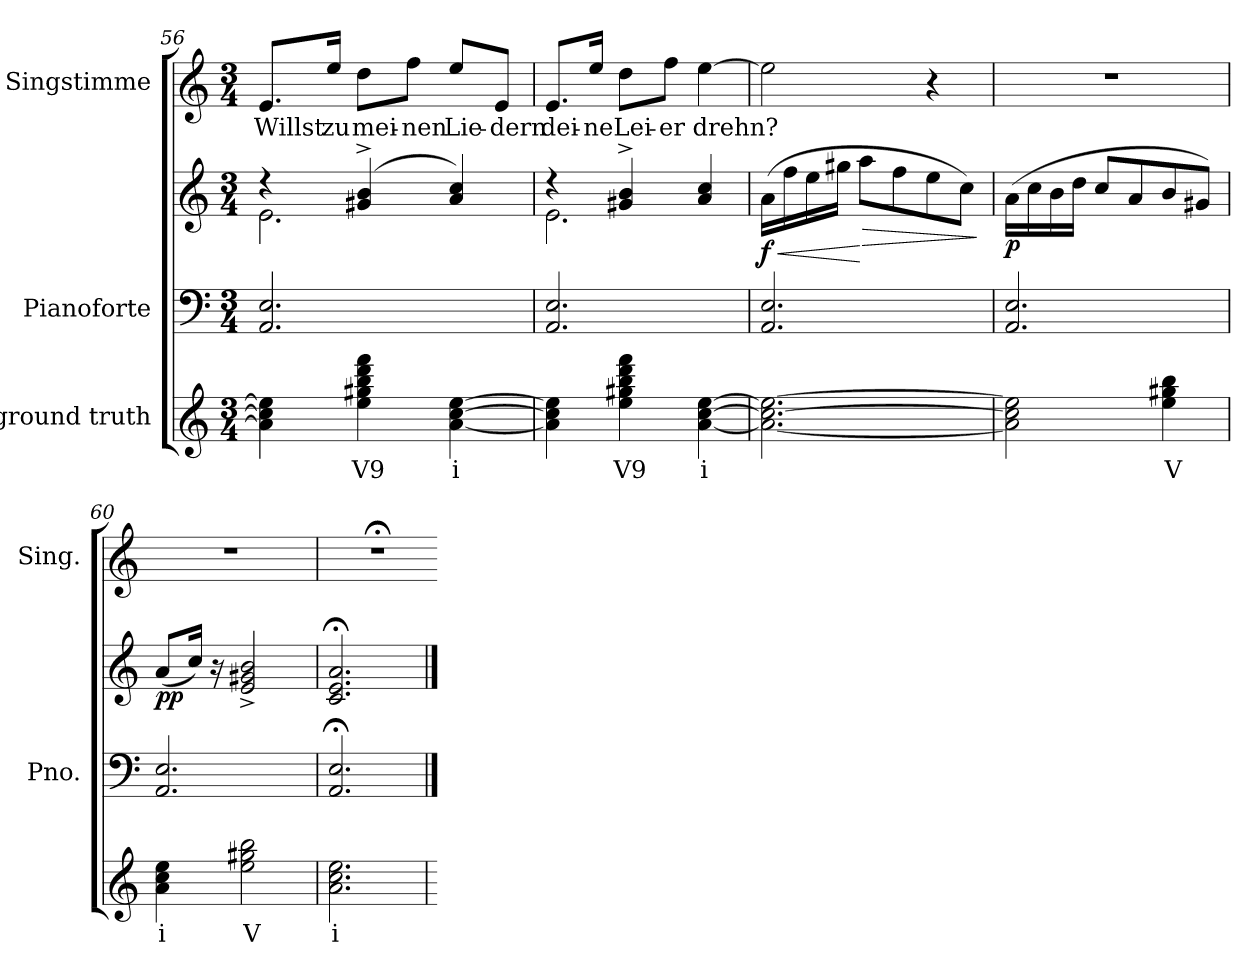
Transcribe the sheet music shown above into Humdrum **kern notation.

**kern	**text	**kern	**kern	**dynam	**kern	**text
*part3	*part3	*part2	*part2	*part2	*part1	*part1
*staff4	*staff4	*staff3	*staff2	*staff2/3	*staff1	*staff1
*I"ground truth	*	*I"Pianoforte	*	*	*I"Singstimme	*
*	*	*I'Pno.	*	*	*I'Sing.	*
*	*	*clefF4	*clefG2	*	*clefG2	*
*k[]	*	*k[]	*k[]	*	*k[]	*
*M3/4	*	*M3/4	*M3/4	*	*M3/4	*
*MM46	*	*MM46	*MM46	*	*MM46	*
=56	=56	=56	=56	=56	=56	=56
*	*	*	*^	*	*	*
!	!	!	!	!	!	!	!LO:LY:b
4a] 4cc] 4ee]	.	2.AA/ 2.E/	4r	2.e\	.	8.e/L	Willst
!	!	!	!	!	!	!	!LO:LY:b
.	.	.	.	.	.	16ee/Jk	zu
!	!	!	!	!	!	!	!LO:LY:b
4ee 4gg#X 4bb 4ddd 4fff	V9	.	(>4g#X/^ 4b/^	.	.	8dd\L	mei-
!	!	!	!	!	!	!	!LO:LY:b
.	.	.	.	.	.	8ff\J	-nen
!	!	!	!	!	!	!	!LO:LY:b
[4a [4cc [4ee	i	.	4a/ 4cc/)	.	.	8ee/L	Lie-
!	!	!	!	!	!	!	!LO:LY:b
.	.	.	.	.	.	8e/J	-dern
!!LO:PB:g=z
=57	=57	=57	=57	=57	=57	=57	=57
!	!	!	!	!	!	!	!LO:LY:b
4a] 4cc] 4ee]	.	2.AA/ 2.E/	4r	2.e\	.	8.e/L	dei-
!	!	!	!	!	!	!	!LO:LY:b
.	.	.	.	.	.	16ee/Jk	-ne
!	!	!	!	!	!	!	!LO:LY:b
4ee 4gg#X 4bb 4ddd 4fff	V9	.	4g#X/^ 4b/^	.	.	8dd\L	Lei-
!	!	!	!	!	!	!	!LO:LY:b
.	.	.	.	.	.	8ff\J	-er
!	!	!	!	!	!	!	!LO:LY:b
[4a [4cc [4ee	i	.	4a/ 4cc/	.	.	[4ee\	drehn?
*	*	*	*v	*v	*	*	*
=58	=58	=58	=58	=58	=58	=58
!	!	!	!	!LO:HP:b	!	!
!	!	!	!	!LO:DY:n=1:b	!	!
2.a_ 2.cc_ 2.ee_	.	2.AA/ 2.E/	(>16a\LL	< f	2ee\]	.
.	.	.	16ff\	.	.	.
.	.	.	16ee\	.	.	.
.	.	.	16gg#X\JJ	.	.	.
!	!	!	!	!LO:HP:n=1:b	!	!
.	.	.	8aa\L	[ >	.	.
.	.	.	8ff\	.	.	.
.	.	.	8ee\	.	4r	.
.	.	.	8cc\J)	.	.	.
.	.	.	.	]	.	.
=59	=59	=59	=59	=59	=59	=59
!	!	!	!	!LO:DY:b	!	!
2a] 2cc] 2ee]	.	2.AA/ 2.E/	(>16a\LL	p	2.r	.
.	.	.	16cc\	.	.	.
.	.	.	16b\	.	.	.
.	.	.	16dd\JJ	.	.	.
.	.	.	8cc/L	.	.	.
.	.	.	8a/	.	.	.
4ee 4gg#X 4bb	V	.	8b/	.	.	.
.	.	.	8g#X/J)	.	.	.
=60	=60	=60	=60	=60	=60	=60
!	!	!	!	!LO:DY:b	!	!
4a 4cc 4ee	i	2.AA/ 2.E/	(<8a/L	pp	2.r	.
.	.	.	16cc/Jk)	.	.	.
.	.	.	16r	.	.	.
2ee 2gg#X 2bb	V	.	2e/^ 2g#X/^ 2b/^	.	.	.
=61	=61	=61	=61	=61	=61	=61
2.a 2.cc 2.ee	i	2.AA/;< 2.E/;<	2.c/;< 2.e/;< 2.a/;<	.	2.r;<	.
=	==	==	==	==	==	==
*-	*-	*-	*-	*-	*-	*-
